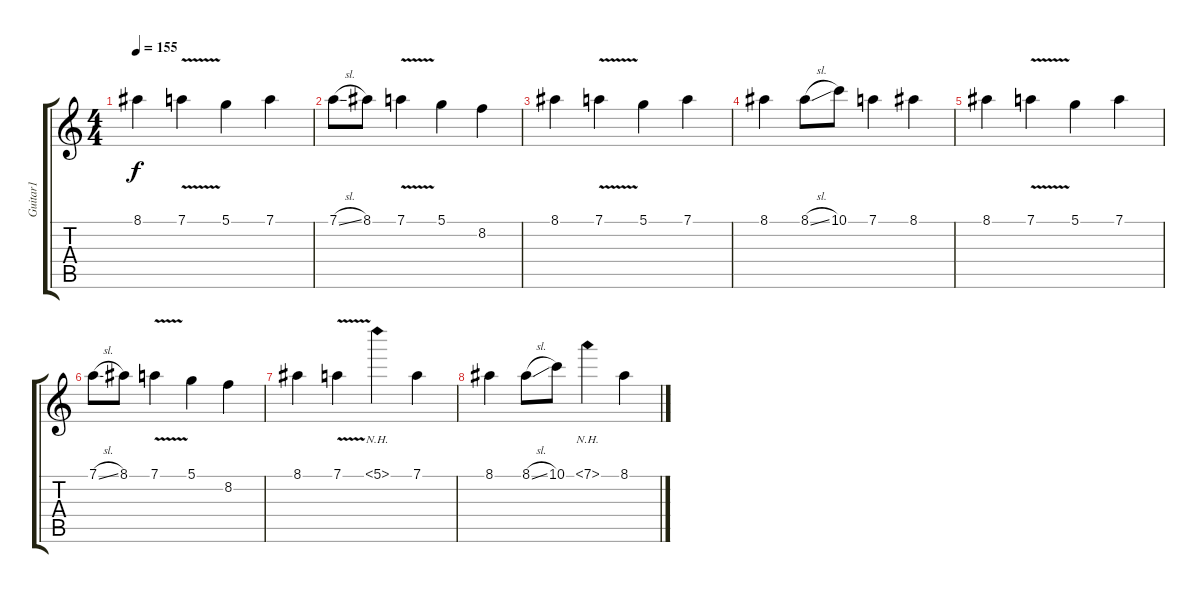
\track ("Guitar1" "Guitar1") {instrument distortionguitar}
\staff {score tabs}
\tuning (D4 A3 F3 C3 G2 C2) {hide}
\ts (4 4)
\tempo 155
\clef g2
\ks c
8.1.4{dy f} 7.1{v}.4 5.1.4 7.1.4 |
7.1{sl}.8 8.1.8 7.1{v}.4 5.1.4 8.2.4 |
8.1.4 7.1{v}.4 5.1.4 7.1.4 |
8.1.4 8.1{sl}.8 10.1.8 7.1.4 8.1.4 |
8.1.4 7.1{v}.4 5.1.4 7.1.4 |
7.1{sl}.8 8.1.8 7.1{v}.4 5.1.4 8.2.4 |
8.1.4 7.1{v}.4 5.1{nh}.4 7.1.4 |
8.1.4 8.1{sl}.8 10.1.8 7.1{nh}.4 8.1.4
